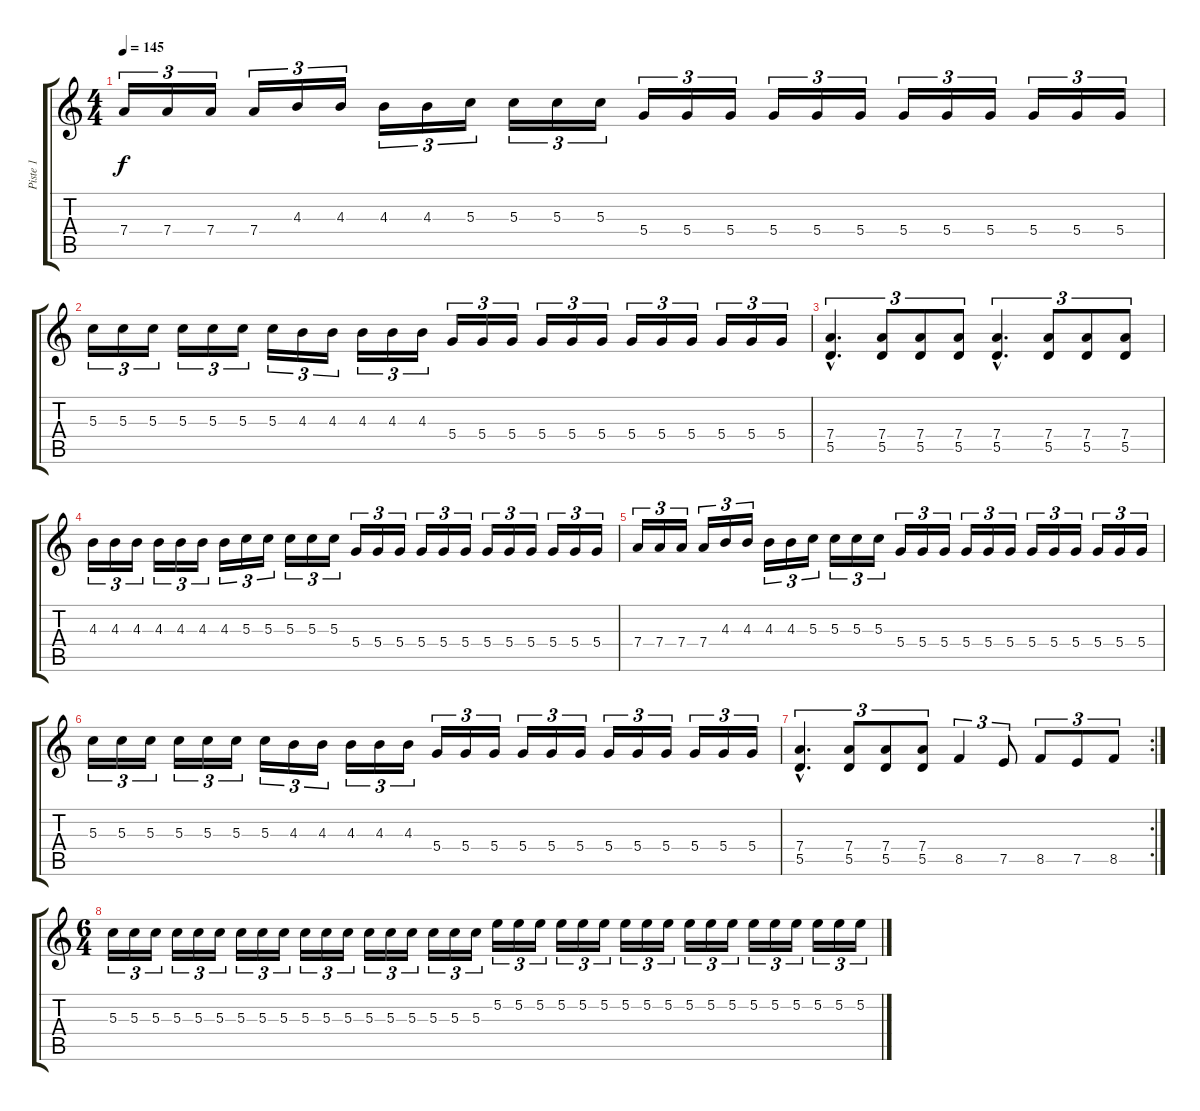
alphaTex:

\track ("Piste 1" "Piste 1") {instrument distortionguitar}
\staff {score tabs}
\tuning (E4 B3 G3 D3 A2 E2) {hide}
\ts (4 4)
\tempo 145
\clef g2
\ks c
7.4.16{tu (3 2) dy f} 7.4.16{tu (3 2)} 7.4.16{tu (3 2)} 7.4.16{tu (3 2)} 4.3.16{tu (3 2)} 4.3.16{tu (3 2)} 4.3.16{tu (3 2)} 4.3.16{tu (3 2)} 5.3.16{tu (3 2)} 5.3.16{tu (3 2)} 5.3.16{tu (3 2)} 5.3.16{tu (3 2)} 5.4.16{tu (3 2)} 5.4.16{tu (3 2)} 5.4.16{tu (3 2)} 5.4.16{tu (3 2)} 5.4.16{tu (3 2)} 5.4.16{tu (3 2)} 5.4.16{tu (3 2)} 5.4.16{tu (3 2)} 5.4.16{tu (3 2)} 5.4.16{tu (3 2)} 5.4.16{tu (3 2)} 5.4.16{tu (3 2)} |
5.3.16{tu (3 2)} 5.3.16{tu (3 2)} 5.3.16{tu (3 2)} 5.3.16{tu (3 2)} 5.3.16{tu (3 2)} 5.3.16{tu (3 2)} 5.3.16{tu (3 2)} 4.3.16{tu (3 2)} 4.3.16{tu (3 2)} 4.3.16{tu (3 2)} 4.3.16{tu (3 2)} 4.3.16{tu (3 2)} 5.4.16{tu (3 2)} 5.4.16{tu (3 2)} 5.4.16{tu (3 2)} 5.4.16{tu (3 2)} 5.4.16{tu (3 2)} 5.4.16{tu (3 2)} 5.4.16{tu (3 2)} 5.4.16{tu (3 2)} 5.4.16{tu (3 2)} 5.4.16{tu (3 2)} 5.4.16{tu (3 2)} 5.4.16{tu (3 2)} |
(7.4{hac} 5.5{hac}).4{d tu (3 2)} (7.4 5.5).8{tu (3 2)} (7.4 5.5).8{tu (3 2)} (7.4 5.5).8{tu (3 2)} (7.4{hac} 5.5{hac}).4{d tu (3 2)} (7.4 5.5).8{tu (3 2)} (7.4 5.5).8{tu (3 2)} (7.4 5.5).8{tu (3 2)} |
4.3.16{tu (3 2)} 4.3.16{tu (3 2)} 4.3.16{tu (3 2)} 4.3.16{tu (3 2)} 4.3.16{tu (3 2)} 4.3.16{tu (3 2)} 4.3.16{tu (3 2)} 5.3.16{tu (3 2)} 5.3.16{tu (3 2)} 5.3.16{tu (3 2)} 5.3.16{tu (3 2)} 5.3.16{tu (3 2)} 5.4.16{tu (3 2)} 5.4.16{tu (3 2)} 5.4.16{tu (3 2)} 5.4.16{tu (3 2)} 5.4.16{tu (3 2)} 5.4.16{tu (3 2)} 5.4.16{tu (3 2)} 5.4.16{tu (3 2)} 5.4.16{tu (3 2)} 5.4.16{tu (3 2)} 5.4.16{tu (3 2)} 5.4.16{tu (3 2)} |
7.4.16{tu (3 2)} 7.4.16{tu (3 2)} 7.4.16{tu (3 2)} 7.4.16{tu (3 2)} 4.3.16{tu (3 2)} 4.3.16{tu (3 2)} 4.3.16{tu (3 2)} 4.3.16{tu (3 2)} 5.3.16{tu (3 2)} 5.3.16{tu (3 2)} 5.3.16{tu (3 2)} 5.3.16{tu (3 2)} 5.4.16{tu (3 2)} 5.4.16{tu (3 2)} 5.4.16{tu (3 2)} 5.4.16{tu (3 2)} 5.4.16{tu (3 2)} 5.4.16{tu (3 2)} 5.4.16{tu (3 2)} 5.4.16{tu (3 2)} 5.4.16{tu (3 2)} 5.4.16{tu (3 2)} 5.4.16{tu (3 2)} 5.4.16{tu (3 2)} |
5.3.16{tu (3 2)} 5.3.16{tu (3 2)} 5.3.16{tu (3 2)} 5.3.16{tu (3 2)} 5.3.16{tu (3 2)} 5.3.16{tu (3 2)} 5.3.16{tu (3 2)} 4.3.16{tu (3 2)} 4.3.16{tu (3 2)} 4.3.16{tu (3 2)} 4.3.16{tu (3 2)} 4.3.16{tu (3 2)} 5.4.16{tu (3 2)} 5.4.16{tu (3 2)} 5.4.16{tu (3 2)} 5.4.16{tu (3 2)} 5.4.16{tu (3 2)} 5.4.16{tu (3 2)} 5.4.16{tu (3 2)} 5.4.16{tu (3 2)} 5.4.16{tu (3 2)} 5.4.16{tu (3 2)} 5.4.16{tu (3 2)} 5.4.16{tu (3 2)} |
\rc 2
(7.4{hac} 5.5{hac}).4{d tu (3 2)} (7.4 5.5).8{tu (3 2)} (7.4 5.5).8{tu (3 2)} (7.4 5.5).8{tu (3 2)} 8.5.4{tu (3 2)} 7.5.8{tu (3 2)} 8.5.8{tu (3 2)} 7.5.8{tu (3 2)} 8.5.8{tu (3 2)} |
\ts (6 4)
5.3.16{tu (3 2)} 5.3.16{tu (3 2)} 5.3.16{tu (3 2)} 5.3.16{tu (3 2)} 5.3.16{tu (3 2)} 5.3.16{tu (3 2)} 5.3.16{tu (3 2)} 5.3.16{tu (3 2)} 5.3.16{tu (3 2)} 5.3.16{tu (3 2)} 5.3.16{tu (3 2)} 5.3.16{tu (3 2)} 5.3.16{tu (3 2)} 5.3.16{tu (3 2)} 5.3.16{tu (3 2)} 5.3.16{tu (3 2)} 5.3.16{tu (3 2)} 5.3.16{tu (3 2)} 5.2.16{tu (3 2)} 5.2.16{tu (3 2)} 5.2.16{tu (3 2)} 5.2.16{tu (3 2)} 5.2.16{tu (3 2)} 5.2.16{tu (3 2)} 5.2.16{tu (3 2)} 5.2.16{tu (3 2)} 5.2.16{tu (3 2)} 5.2.16{tu (3 2)} 5.2.16{tu (3 2)} 5.2.16{tu (3 2)} 5.2.16{tu (3 2)} 5.2.16{tu (3 2)} 5.2.16{tu (3 2)} 5.2.16{tu (3 2)} 5.2.16{tu (3 2)} 5.2.16{tu (3 2)}
